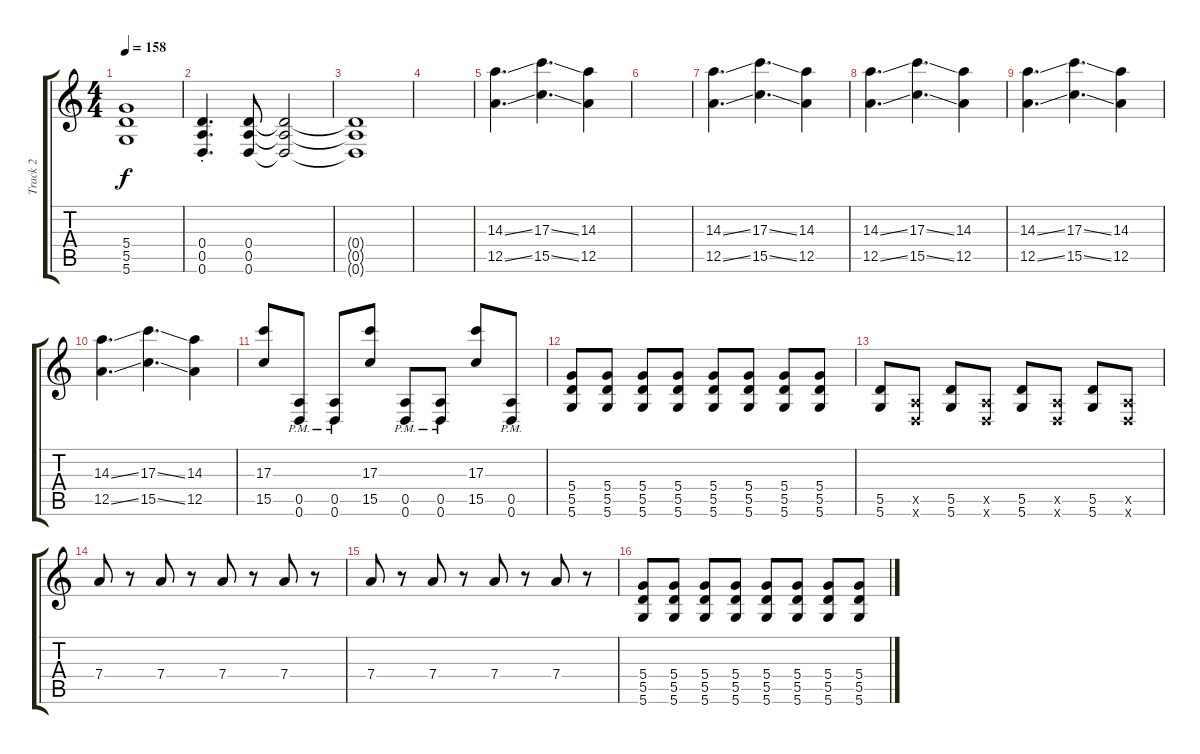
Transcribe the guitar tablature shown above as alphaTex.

\track ("Track 2" "Track 2") {instrument distortionguitar}
\staff {score tabs}
\tuning (E4 B3 G3 D3 A2 D2) {hide}
\ts (4 4)
\tempo 158
\clef g2
\ks c
(5.4{t} 5.5{t} 5.6{t}).1{dy f} |
(0.4{st} 0.5{st} 0.6{st}).4{d} (0.4 0.5 0.6).8 (0.4{t} 0.5{t} 0.6{t}).2 |
(0.4{t} 0.5{t} 0.6{t}).1 |
|
(14.3{ss} 12.5{ss}).4{d} (17.3{ss} 15.5{ss}).4{d} (14.3 12.5).4 |
|
(14.3{ss} 12.5{ss}).4{d} (17.3{ss} 15.5{ss}).4{d} (14.3 12.5).4 |
(14.3{ss} 12.5{ss}).4{d} (17.3{ss} 15.5{ss}).4{d} (14.3 12.5).4 |
(14.3{ss} 12.5{ss}).4{d} (17.3{ss} 15.5{ss}).4{d} (14.3 12.5).4 |
(14.3{ss} 12.5{ss}).4{d} (17.3{ss} 15.5{ss}).4{d} (14.3 12.5).4 |
(17.3 15.5).8 (0.5{pm} 0.6{pm}).8 (0.5{pm} 0.6{pm}).8 (17.3 15.5).8 (0.5{pm} 0.6{pm}).8 (0.5{pm} 0.6{pm}).8 (17.3 15.5).8 (0.5{pm} 0.6{pm}).8 |
(5.4 5.5 5.6).8 (5.4 5.5 5.6).8 (5.4 5.5 5.6).8 (5.4 5.5 5.6).8 (5.4 5.5 5.6).8 (5.4 5.5 5.6).8 (5.4 5.5 5.6).8 (5.4 5.5 5.6).8 |
(5.5 5.6).8 (0.5{x} 0.6{x}).8 (5.5 5.6).8 (0.5{x} 0.6{x}).8 (5.5 5.6).8 (0.5{x} 0.6{x}).8 (5.5 5.6).8 (0.5{x} 0.6{x}).8 |
7.4.8 r.8 7.4.8 r.8 7.4.8 r.8 7.4.8 r.8 |
7.4.8 r.8 7.4.8 r.8 7.4.8 r.8 7.4.8 r.8 |
(5.4 5.5 5.6).8 (5.4 5.5 5.6).8 (5.4 5.5 5.6).8 (5.4 5.5 5.6).8 (5.4 5.5 5.6).8 (5.4 5.5 5.6).8 (5.4 5.5 5.6).8 (5.4 5.5 5.6).8
